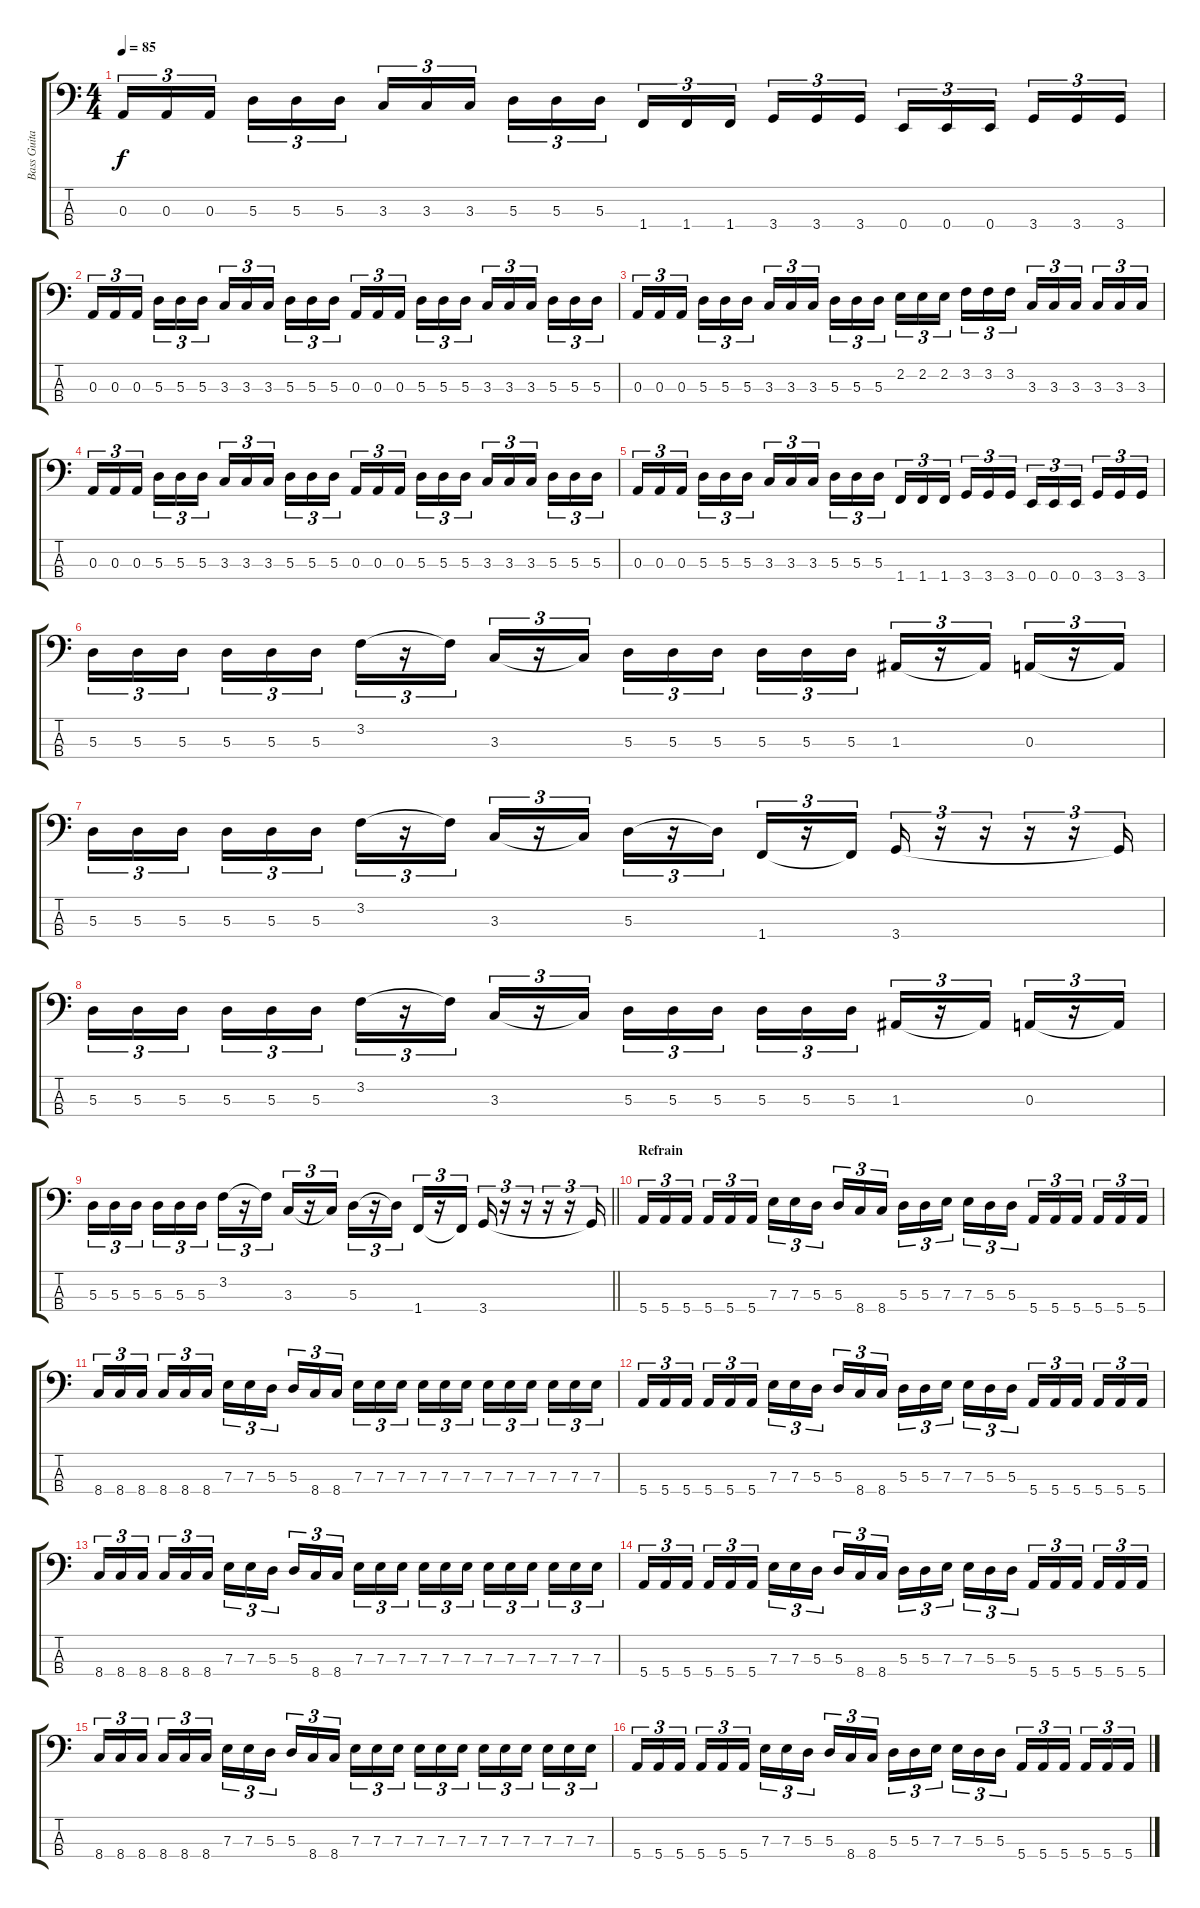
\track ("Bass Guitar" "Bass Guita") {instrument electricbassfinger}
\staff {score tabs}
\tuning (G2 D2 A1 E1) {hide}
\ts (4 4)
\tempo 85
\clef f4
\ks c
0.3.16{tu (3 2) dy f} 0.3.16{tu (3 2)} 0.3.16{tu (3 2)} 5.3.16{tu (3 2)} 5.3.16{tu (3 2)} 5.3.16{tu (3 2)} 3.3.16{tu (3 2)} 3.3.16{tu (3 2)} 3.3.16{tu (3 2)} 5.3.16{tu (3 2)} 5.3.16{tu (3 2)} 5.3.16{tu (3 2)} 1.4.16{tu (3 2)} 1.4.16{tu (3 2)} 1.4.16{tu (3 2)} 3.4.16{tu (3 2)} 3.4.16{tu (3 2)} 3.4.16{tu (3 2)} 0.4.16{tu (3 2)} 0.4.16{tu (3 2)} 0.4.16{tu (3 2)} 3.4.16{tu (3 2)} 3.4.16{tu (3 2)} 3.4.16{tu (3 2)} |
0.3.16{tu (3 2)} 0.3.16{tu (3 2)} 0.3.16{tu (3 2)} 5.3.16{tu (3 2)} 5.3.16{tu (3 2)} 5.3.16{tu (3 2)} 3.3.16{tu (3 2)} 3.3.16{tu (3 2)} 3.3.16{tu (3 2)} 5.3.16{tu (3 2)} 5.3.16{tu (3 2)} 5.3.16{tu (3 2)} 0.3.16{tu (3 2)} 0.3.16{tu (3 2)} 0.3.16{tu (3 2)} 5.3.16{tu (3 2)} 5.3.16{tu (3 2)} 5.3.16{tu (3 2)} 3.3.16{tu (3 2)} 3.3.16{tu (3 2)} 3.3.16{tu (3 2)} 5.3.16{tu (3 2)} 5.3.16{tu (3 2)} 5.3.16{tu (3 2)} |
0.3.16{tu (3 2)} 0.3.16{tu (3 2)} 0.3.16{tu (3 2)} 5.3.16{tu (3 2)} 5.3.16{tu (3 2)} 5.3.16{tu (3 2)} 3.3.16{tu (3 2)} 3.3.16{tu (3 2)} 3.3.16{tu (3 2)} 5.3.16{tu (3 2)} 5.3.16{tu (3 2)} 5.3.16{tu (3 2)} 2.2.16{tu (3 2)} 2.2.16{tu (3 2)} 2.2.16{tu (3 2)} 3.2.16{tu (3 2)} 3.2.16{tu (3 2)} 3.2.16{tu (3 2)} 3.3.16{tu (3 2)} 3.3.16{tu (3 2)} 3.3.16{tu (3 2)} 3.3.16{tu (3 2)} 3.3.16{tu (3 2)} 3.3.16{tu (3 2)} |
0.3.16{tu (3 2)} 0.3.16{tu (3 2)} 0.3.16{tu (3 2)} 5.3.16{tu (3 2)} 5.3.16{tu (3 2)} 5.3.16{tu (3 2)} 3.3.16{tu (3 2)} 3.3.16{tu (3 2)} 3.3.16{tu (3 2)} 5.3.16{tu (3 2)} 5.3.16{tu (3 2)} 5.3.16{tu (3 2)} 0.3.16{tu (3 2)} 0.3.16{tu (3 2)} 0.3.16{tu (3 2)} 5.3.16{tu (3 2)} 5.3.16{tu (3 2)} 5.3.16{tu (3 2)} 3.3.16{tu (3 2)} 3.3.16{tu (3 2)} 3.3.16{tu (3 2)} 5.3.16{tu (3 2)} 5.3.16{tu (3 2)} 5.3.16{tu (3 2)} |
0.3.16{tu (3 2)} 0.3.16{tu (3 2)} 0.3.16{tu (3 2)} 5.3.16{tu (3 2)} 5.3.16{tu (3 2)} 5.3.16{tu (3 2)} 3.3.16{tu (3 2)} 3.3.16{tu (3 2)} 3.3.16{tu (3 2)} 5.3.16{tu (3 2)} 5.3.16{tu (3 2)} 5.3.16{tu (3 2)} 1.4.16{tu (3 2)} 1.4.16{tu (3 2)} 1.4.16{tu (3 2)} 3.4.16{tu (3 2)} 3.4.16{tu (3 2)} 3.4.16{tu (3 2)} 0.4.16{tu (3 2)} 0.4.16{tu (3 2)} 0.4.16{tu (3 2)} 3.4.16{tu (3 2)} 3.4.16{tu (3 2)} 3.4.16{tu (3 2)} |
5.3.16{tu (3 2)} 5.3.16{tu (3 2)} 5.3.16{tu (3 2)} 5.3.16{tu (3 2)} 5.3.16{tu (3 2)} 5.3.16{tu (3 2)} 3.2.16{tu (3 2)} r.16{tu (3 2)} 3.2{t}.16{tu (3 2)} 3.3.16{tu (3 2)} r.16{tu (3 2)} 3.3{t}.16{tu (3 2)} 5.3.16{tu (3 2)} 5.3.16{tu (3 2)} 5.3.16{tu (3 2)} 5.3.16{tu (3 2)} 5.3.16{tu (3 2)} 5.3.16{tu (3 2)} 1.3.16{tu (3 2)} r.16{tu (3 2)} 1.3{t}.16{tu (3 2)} 0.3.16{tu (3 2)} r.16{tu (3 2)} 0.3{t}.16{tu (3 2)} |
5.3.16{tu (3 2)} 5.3.16{tu (3 2)} 5.3.16{tu (3 2)} 5.3.16{tu (3 2)} 5.3.16{tu (3 2)} 5.3.16{tu (3 2)} 3.2.16{tu (3 2)} r.16{tu (3 2)} 3.2{t}.16{tu (3 2)} 3.3.16{tu (3 2)} r.16{tu (3 2)} 3.3{t}.16{tu (3 2)} 5.3.16{tu (3 2)} r.16{tu (3 2)} 5.3{t}.16{tu (3 2)} 1.4.16{tu (3 2)} r.16{tu (3 2)} 1.4{t}.16{tu (3 2)} 3.4.16{tu (3 2)} r.16{tu (3 2)} r.16{tu (3 2)} r.16{tu (3 2)} r.16{tu (3 2)} 3.4{t}.16{tu (3 2)} |
5.3.16{tu (3 2)} 5.3.16{tu (3 2)} 5.3.16{tu (3 2)} 5.3.16{tu (3 2)} 5.3.16{tu (3 2)} 5.3.16{tu (3 2)} 3.2.16{tu (3 2)} r.16{tu (3 2)} 3.2{t}.16{tu (3 2)} 3.3.16{tu (3 2)} r.16{tu (3 2)} 3.3{t}.16{tu (3 2)} 5.3.16{tu (3 2)} 5.3.16{tu (3 2)} 5.3.16{tu (3 2)} 5.3.16{tu (3 2)} 5.3.16{tu (3 2)} 5.3.16{tu (3 2)} 1.3.16{tu (3 2)} r.16{tu (3 2)} 1.3{t}.16{tu (3 2)} 0.3.16{tu (3 2)} r.16{tu (3 2)} 0.3{t}.16{tu (3 2)} |
\barLineRight lightlight
5.3.16{tu (3 2)} 5.3.16{tu (3 2)} 5.3.16{tu (3 2)} 5.3.16{tu (3 2)} 5.3.16{tu (3 2)} 5.3.16{tu (3 2)} 3.2.16{tu (3 2)} r.16{tu (3 2)} 3.2{t}.16{tu (3 2)} 3.3.16{tu (3 2)} r.16{tu (3 2)} 3.3{t}.16{tu (3 2)} 5.3.16{tu (3 2)} r.16{tu (3 2)} 5.3{t}.16{tu (3 2)} 1.4.16{tu (3 2)} r.16{tu (3 2)} 1.4{t}.16{tu (3 2)} 3.4.16{tu (3 2)} r.16{tu (3 2)} r.16{tu (3 2)} r.16{tu (3 2)} r.16{tu (3 2)} 3.4{t}.16{tu (3 2)} |
\section ("" "Refrain")
5.4.16{tu (3 2)} 5.4.16{tu (3 2)} 5.4.16{tu (3 2)} 5.4.16{tu (3 2)} 5.4.16{tu (3 2)} 5.4.16{tu (3 2)} 7.3.16{tu (3 2)} 7.3.16{tu (3 2)} 5.3.16{tu (3 2)} 5.3.16{tu (3 2)} 8.4.16{tu (3 2)} 8.4.16{tu (3 2)} 5.3.16{tu (3 2)} 5.3.16{tu (3 2)} 7.3.16{tu (3 2)} 7.3.16{tu (3 2)} 5.3.16{tu (3 2)} 5.3.16{tu (3 2)} 5.4.16{tu (3 2)} 5.4.16{tu (3 2)} 5.4.16{tu (3 2)} 5.4.16{tu (3 2)} 5.4.16{tu (3 2)} 5.4.16{tu (3 2)} |
8.4.16{tu (3 2)} 8.4.16{tu (3 2)} 8.4.16{tu (3 2)} 8.4.16{tu (3 2)} 8.4.16{tu (3 2)} 8.4.16{tu (3 2)} 7.3.16{tu (3 2)} 7.3.16{tu (3 2)} 5.3.16{tu (3 2)} 5.3.16{tu (3 2)} 8.4.16{tu (3 2)} 8.4.16{tu (3 2)} 7.3.16{tu (3 2)} 7.3.16{tu (3 2)} 7.3.16{tu (3 2)} 7.3.16{tu (3 2)} 7.3.16{tu (3 2)} 7.3.16{tu (3 2)} 7.3.16{tu (3 2)} 7.3.16{tu (3 2)} 7.3.16{tu (3 2)} 7.3.16{tu (3 2)} 7.3.16{tu (3 2)} 7.3.16{tu (3 2)} |
5.4.16{tu (3 2)} 5.4.16{tu (3 2)} 5.4.16{tu (3 2)} 5.4.16{tu (3 2)} 5.4.16{tu (3 2)} 5.4.16{tu (3 2)} 7.3.16{tu (3 2)} 7.3.16{tu (3 2)} 5.3.16{tu (3 2)} 5.3.16{tu (3 2)} 8.4.16{tu (3 2)} 8.4.16{tu (3 2)} 5.3.16{tu (3 2)} 5.3.16{tu (3 2)} 7.3.16{tu (3 2)} 7.3.16{tu (3 2)} 5.3.16{tu (3 2)} 5.3.16{tu (3 2)} 5.4.16{tu (3 2)} 5.4.16{tu (3 2)} 5.4.16{tu (3 2)} 5.4.16{tu (3 2)} 5.4.16{tu (3 2)} 5.4.16{tu (3 2)} |
8.4.16{tu (3 2)} 8.4.16{tu (3 2)} 8.4.16{tu (3 2)} 8.4.16{tu (3 2)} 8.4.16{tu (3 2)} 8.4.16{tu (3 2)} 7.3.16{tu (3 2)} 7.3.16{tu (3 2)} 5.3.16{tu (3 2)} 5.3.16{tu (3 2)} 8.4.16{tu (3 2)} 8.4.16{tu (3 2)} 7.3.16{tu (3 2)} 7.3.16{tu (3 2)} 7.3.16{tu (3 2)} 7.3.16{tu (3 2)} 7.3.16{tu (3 2)} 7.3.16{tu (3 2)} 7.3.16{tu (3 2)} 7.3.16{tu (3 2)} 7.3.16{tu (3 2)} 7.3.16{tu (3 2)} 7.3.16{tu (3 2)} 7.3.16{tu (3 2)} |
5.4.16{tu (3 2)} 5.4.16{tu (3 2)} 5.4.16{tu (3 2)} 5.4.16{tu (3 2)} 5.4.16{tu (3 2)} 5.4.16{tu (3 2)} 7.3.16{tu (3 2)} 7.3.16{tu (3 2)} 5.3.16{tu (3 2)} 5.3.16{tu (3 2)} 8.4.16{tu (3 2)} 8.4.16{tu (3 2)} 5.3.16{tu (3 2)} 5.3.16{tu (3 2)} 7.3.16{tu (3 2)} 7.3.16{tu (3 2)} 5.3.16{tu (3 2)} 5.3.16{tu (3 2)} 5.4.16{tu (3 2)} 5.4.16{tu (3 2)} 5.4.16{tu (3 2)} 5.4.16{tu (3 2)} 5.4.16{tu (3 2)} 5.4.16{tu (3 2)} |
8.4.16{tu (3 2)} 8.4.16{tu (3 2)} 8.4.16{tu (3 2)} 8.4.16{tu (3 2)} 8.4.16{tu (3 2)} 8.4.16{tu (3 2)} 7.3.16{tu (3 2)} 7.3.16{tu (3 2)} 5.3.16{tu (3 2)} 5.3.16{tu (3 2)} 8.4.16{tu (3 2)} 8.4.16{tu (3 2)} 7.3.16{tu (3 2)} 7.3.16{tu (3 2)} 7.3.16{tu (3 2)} 7.3.16{tu (3 2)} 7.3.16{tu (3 2)} 7.3.16{tu (3 2)} 7.3.16{tu (3 2)} 7.3.16{tu (3 2)} 7.3.16{tu (3 2)} 7.3.16{tu (3 2)} 7.3.16{tu (3 2)} 7.3.16{tu (3 2)} |
5.4.16{tu (3 2)} 5.4.16{tu (3 2)} 5.4.16{tu (3 2)} 5.4.16{tu (3 2)} 5.4.16{tu (3 2)} 5.4.16{tu (3 2)} 7.3.16{tu (3 2)} 7.3.16{tu (3 2)} 5.3.16{tu (3 2)} 5.3.16{tu (3 2)} 8.4.16{tu (3 2)} 8.4.16{tu (3 2)} 5.3.16{tu (3 2)} 5.3.16{tu (3 2)} 7.3.16{tu (3 2)} 7.3.16{tu (3 2)} 5.3.16{tu (3 2)} 5.3.16{tu (3 2)} 5.4.16{tu (3 2)} 5.4.16{tu (3 2)} 5.4.16{tu (3 2)} 5.4.16{tu (3 2)} 5.4.16{tu (3 2)} 5.4.16{tu (3 2)}
